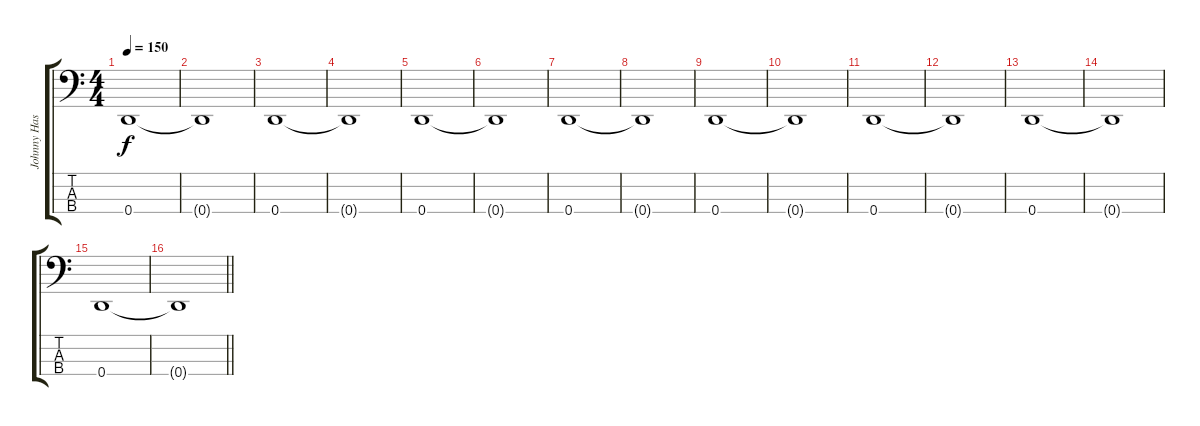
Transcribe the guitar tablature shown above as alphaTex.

\track ("Johnny Hass" "Johnny Has") {instrument electricbassfinger}
\staff {score tabs}
\tuning (F2 C2 G1 D1) {hide}
\ts (4 4)
\tempo 150
\clef f4
\ks c
0.4.1{dy f instrument electricbassfinger} |
0.4{t}.1 |
0.4.1 |
0.4{t}.1 |
0.4.1 |
0.4{t}.1 |
0.4.1 |
0.4{t}.1 |
0.4.1 |
0.4{t}.1 |
0.4.1 |
0.4{t}.1 |
0.4.1 |
0.4{t}.1 |
0.4.1 |
\barLineRight lightlight
0.4{t}.1
